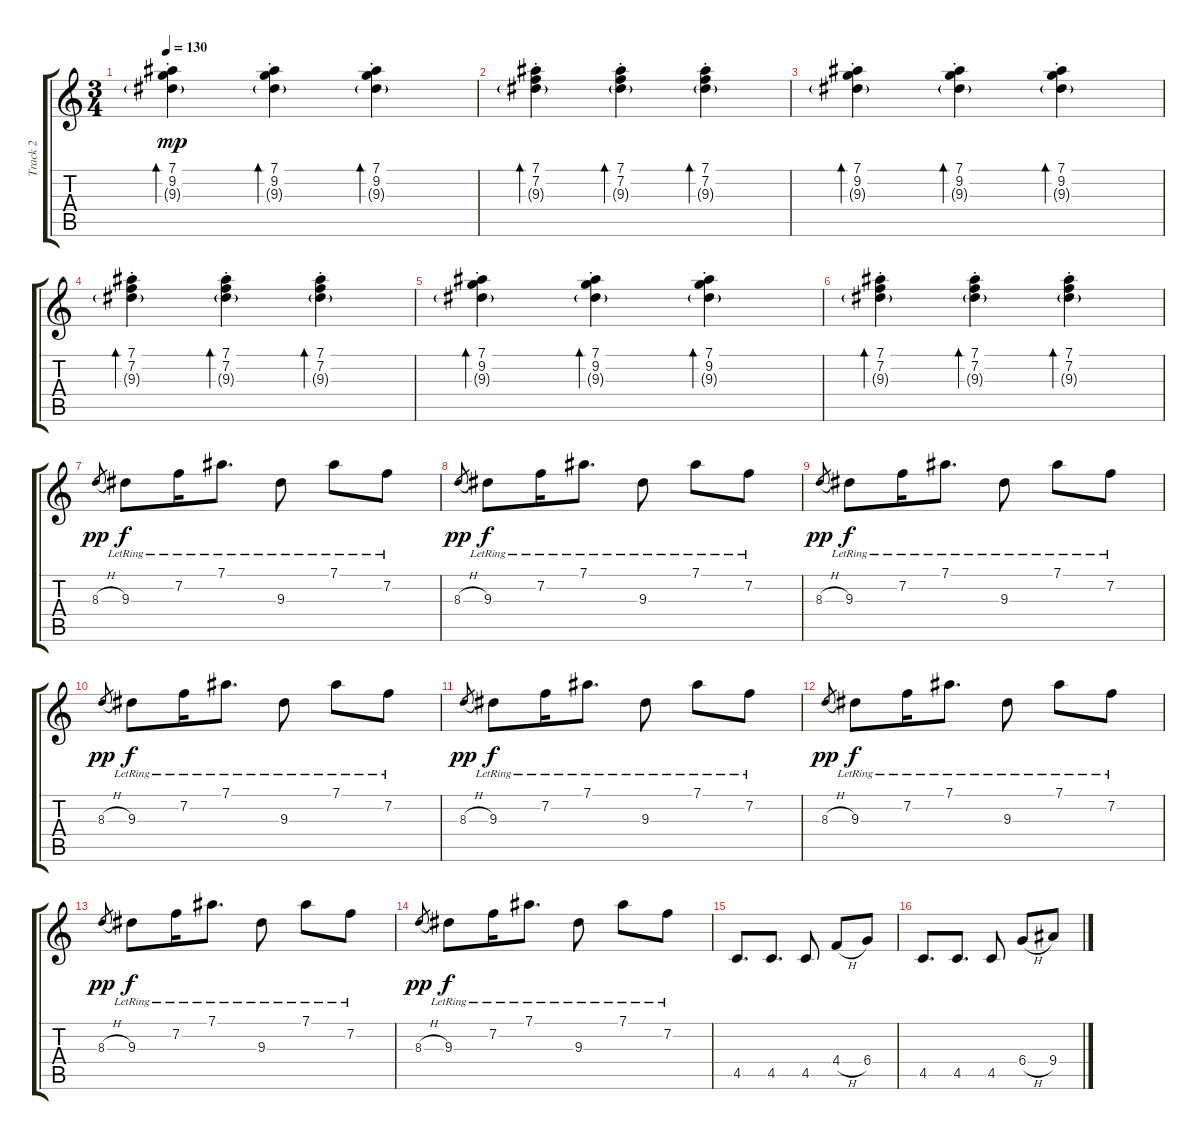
\track ("Track 2" "Track 2") {instrument acousticguitarsteel}
\staff {score tabs}
\tuning (Eb4 Bb3 Gb3 Db3 Ab2 Db2) {hide}
\ts (3 4)
\tempo 130
\clef g2
\ks c
(7.1{st} 9.2{st} 9.3{g st}).4{bd 60 dy mp} (7.1{st} 9.2{st} 9.3{g st}).4{bd 60} (7.1{st} 9.2{st} 9.3{g st}).4{bd 60} |
(7.1{st} 7.2{st} 9.3{g st}).4{bd 60} (7.1{st} 7.2{st} 9.3{g st}).4{bd 60} (7.1{st} 7.2{st} 9.3{g st}).4{bd 60} |
(7.1{st} 9.2{st} 9.3{g st}).4{bd 60} (7.1{st} 9.2{st} 9.3{g st}).4{bd 60} (7.1{st} 9.2{st} 9.3{g st}).4{bd 60} |
(7.1{st} 7.2{st} 9.3{g st}).4{bd 60} (7.1{st} 7.2{st} 9.3{g st}).4{bd 60} (7.1{st} 7.2{st} 9.3{g st}).4{bd 60} |
(7.1{st} 9.2{st} 9.3{g st}).4{bd 60} (7.1{st} 9.2{st} 9.3{g st}).4{bd 60} (7.1{st} 9.2{st} 9.3{g st}).4{bd 60} |
(7.1{st} 7.2{st} 9.3{g st}).4{bd 60} (7.1{st} 7.2{st} 9.3{g st}).4{bd 60} (7.1{st} 7.2{st} 9.3{g st}).4{bd 60} |
8.3{h}.8{gr dy pp} 9.3{lr}.8{dy f} 7.2{lr}.16 7.1{lr}.8{d} 9.3{lr}.8 7.1{lr}.8 7.2{lr}.8 |
8.3{h}.8{gr dy pp} 9.3{lr}.8{dy f} 7.2{lr}.16 7.1{lr}.8{d} 9.3{lr}.8 7.1{lr}.8 7.2{lr}.8 |
8.3{h}.8{gr dy pp} 9.3{lr}.8{dy f} 7.2{lr}.16 7.1{lr}.8{d} 9.3{lr}.8 7.1{lr}.8 7.2{lr}.8 |
8.3{h}.8{gr dy pp} 9.3{lr}.8{dy f} 7.2{lr}.16 7.1{lr}.8{d} 9.3{lr}.8 7.1{lr}.8 7.2{lr}.8 |
8.3{h}.8{gr dy pp} 9.3{lr}.8{dy f} 7.2{lr}.16 7.1{lr}.8{d} 9.3{lr}.8 7.1{lr}.8 7.2{lr}.8 |
8.3{h}.8{gr dy pp} 9.3{lr}.8{dy f} 7.2{lr}.16 7.1{lr}.8{d} 9.3{lr}.8 7.1{lr}.8 7.2{lr}.8 |
8.3{h}.8{gr dy pp} 9.3{lr}.8{dy f} 7.2{lr}.16 7.1{lr}.8{d} 9.3{lr}.8 7.1{lr}.8 7.2{lr}.8 |
8.3{h}.8{gr dy pp} 9.3{lr}.8{dy f} 7.2{lr}.16 7.1{lr}.8{d} 9.3{lr}.8 7.1{lr}.8 7.2{lr}.8 |
4.5.8{d} 4.5.8{d} 4.5.8 4.4{h}.8 6.4.8 |
4.5.8{d} 4.5.8{d} 4.5.8 6.4{h}.8 9.4.8
